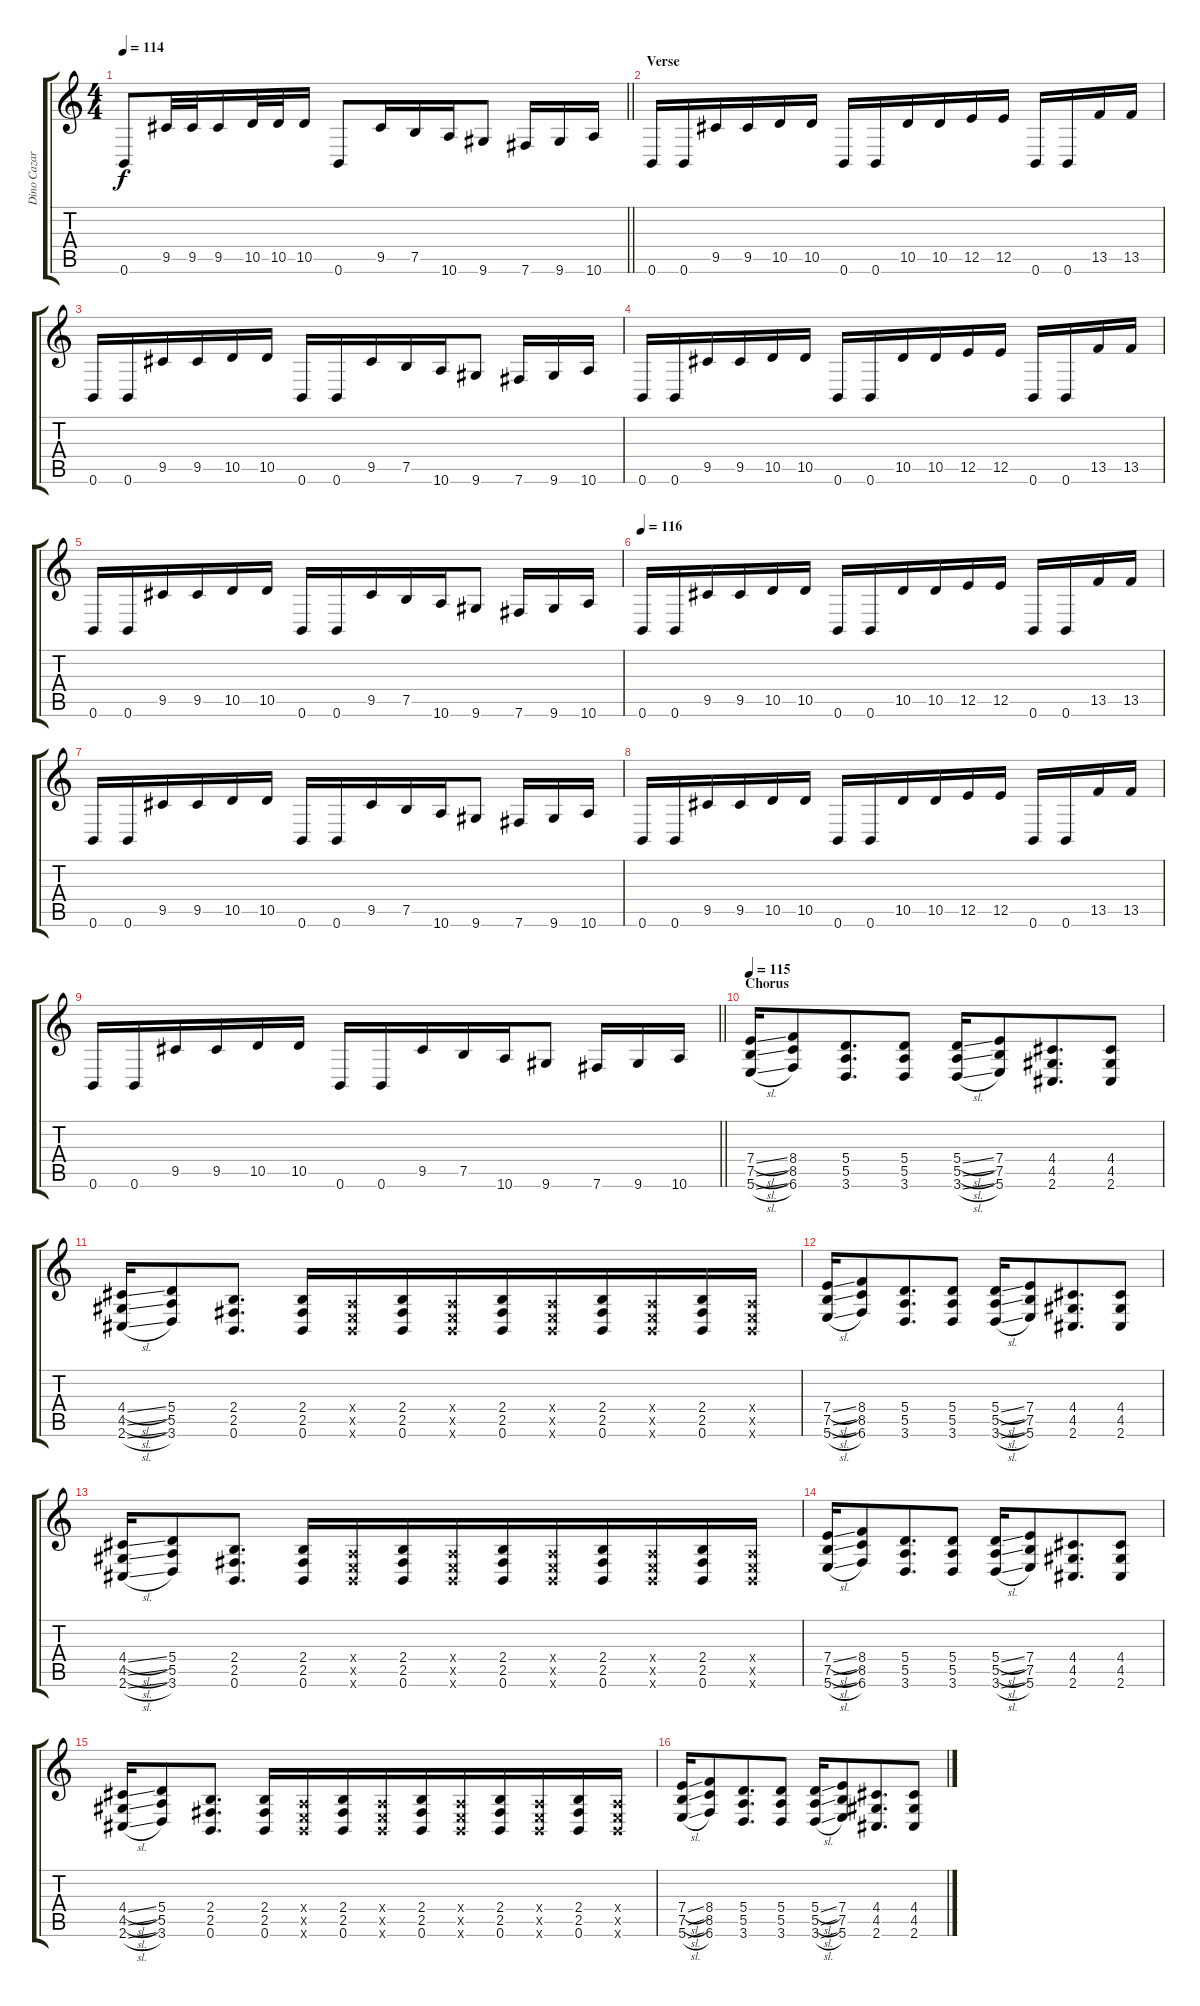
\track ("Dino Cazares" "Dino Cazar") {instrument distortionguitar}
\staff {score tabs}
\tuning (B3 Gb3 D3 A2 E2 B1) {hide}
\ts (4 4)
\tempo 114
\clef g2
\barLineRight lightlight
\ks c
0.6.8{dy f} 9.5.32 9.5.32 9.5.16{beam merge} 10.5.32 10.5.32 10.5.16{beam split} 0.6.8{beam merge} 9.5.16 7.5.16 10.6.16 9.6.8 7.6.16 9.6.16 10.6.16 |
\section ("" "Verse")
0.6.16 0.6.16 9.5.16 9.5.16{beam merge} 10.5.16 10.5.16{beam split} 0.6.16 0.6.16{beam merge} 10.5.16 10.5.16 12.5.16 12.5.16 0.6.16 0.6.16 13.5.16 13.5.16 |
0.6.16 0.6.16 9.5.16 9.5.16{beam merge} 10.5.16 10.5.16{beam split} 0.6.16 0.6.16{beam merge} 9.5.16 7.5.16 10.6.16 9.6.8 7.6.16 9.6.16 10.6.16 |
0.6.16 0.6.16 9.5.16 9.5.16{beam merge} 10.5.16 10.5.16{beam split} 0.6.16 0.6.16{beam merge} 10.5.16 10.5.16 12.5.16 12.5.16 0.6.16 0.6.16 13.5.16 13.5.16 |
0.6.16 0.6.16 9.5.16 9.5.16{beam merge} 10.5.16 10.5.16{beam split} 0.6.16 0.6.16{beam merge} 9.5.16 7.5.16 10.6.16 9.6.8 7.6.16 9.6.16 10.6.16 |
\tempo 116
0.6.16 0.6.16 9.5.16 9.5.16{beam merge} 10.5.16 10.5.16{beam split} 0.6.16 0.6.16{beam merge} 10.5.16 10.5.16 12.5.16 12.5.16 0.6.16 0.6.16 13.5.16 13.5.16 |
0.6.16 0.6.16 9.5.16 9.5.16{beam merge} 10.5.16 10.5.16{beam split} 0.6.16 0.6.16{beam merge} 9.5.16 7.5.16 10.6.16 9.6.8 7.6.16 9.6.16 10.6.16 |
0.6.16 0.6.16 9.5.16 9.5.16{beam merge} 10.5.16 10.5.16{beam split} 0.6.16 0.6.16{beam merge} 10.5.16 10.5.16 12.5.16 12.5.16 0.6.16 0.6.16 13.5.16 13.5.16 |
\barLineRight lightlight
0.6.16 0.6.16 9.5.16 9.5.16{beam merge} 10.5.16 10.5.16{beam split} 0.6.16 0.6.16{beam merge} 9.5.16 7.5.16 10.6.16 9.6.8 7.6.16 9.6.16 10.6.16 |
\section ("" "Chorus")
\tempo 115
(7.4{sl} 7.5{sl} 5.6{sl}).16 (8.4 8.5 6.6).8 (5.4 5.5 3.6).8{d beam merge} (5.4 5.5 3.6).8 (5.4{sl} 5.5{sl} 3.6{sl}).16 (7.4 7.5 5.6).8 (4.4 4.5 2.6).8{d beam merge} (4.4 4.5 2.6).8 |
(4.4{sl} 4.5{sl} 2.6{sl}).16 (5.4 5.5 3.6).8 (2.4 2.5 0.6).8{d} (2.4 2.5 0.6).16 (0.4{x} 0.5{x} 0.6{x}).16{beam merge} (2.4 2.5 0.6).16 (0.4{x} 0.5{x} 0.6{x}).16 (2.4 2.5 0.6).16 (0.4{x} 0.5{x} 0.6{x}).16{beam merge} (2.4 2.5 0.6).16 (0.4{x} 0.5{x} 0.6{x}).16 (2.4 2.5 0.6).16 (0.4{x} 0.5{x} 0.6{x}).16 |
(7.4{sl} 7.5{sl} 5.6{sl}).16 (8.4 8.5 6.6).8 (5.4 5.5 3.6).8{d beam merge} (5.4 5.5 3.6).8 (5.4{sl} 5.5{sl} 3.6{sl}).16 (7.4 7.5 5.6).8 (4.4 4.5 2.6).8{d beam merge} (4.4 4.5 2.6).8 |
(4.4{sl} 4.5{sl} 2.6{sl}).16 (5.4 5.5 3.6).8 (2.4 2.5 0.6).8{d} (2.4 2.5 0.6).16 (0.4{x} 0.5{x} 0.6{x}).16{beam merge} (2.4 2.5 0.6).16 (0.4{x} 0.5{x} 0.6{x}).16 (2.4 2.5 0.6).16 (0.4{x} 0.5{x} 0.6{x}).16{beam merge} (2.4 2.5 0.6).16 (0.4{x} 0.5{x} 0.6{x}).16 (2.4 2.5 0.6).16 (0.4{x} 0.5{x} 0.6{x}).16 |
(7.4{sl} 7.5{sl} 5.6{sl}).16 (8.4 8.5 6.6).8 (5.4 5.5 3.6).8{d beam merge} (5.4 5.5 3.6).8 (5.4{sl} 5.5{sl} 3.6{sl}).16 (7.4 7.5 5.6).8 (4.4 4.5 2.6).8{d beam merge} (4.4 4.5 2.6).8 |
(4.4{sl} 4.5{sl} 2.6{sl}).16 (5.4 5.5 3.6).8 (2.4 2.5 0.6).8{d} (2.4 2.5 0.6).16{beam merge} (0.4{x} 0.5{x} 0.6{x}).16{beam merge} (2.4 2.5 0.6).16{beam merge} (0.4{x} 0.5{x} 0.6{x}).16{beam merge} (2.4 2.5 0.6).16{beam merge} (0.4{x} 0.5{x} 0.6{x}).16{beam merge} (2.4 2.5 0.6).16{beam merge} (0.4{x} 0.5{x} 0.6{x}).16 (2.4 2.5 0.6).16 (0.4{x} 0.5{x} 0.6{x}).16 |
(7.4{sl} 7.5{sl} 5.6{sl}).16 (8.4 8.5 6.6).8 (5.4 5.5 3.6).8{d beam merge} (5.4 5.5 3.6).8 (5.4{sl} 5.5{sl} 3.6{sl}).16 (7.4 7.5 5.6).8 (4.4 4.5 2.6).8{d beam merge} (4.4 4.5 2.6).8
